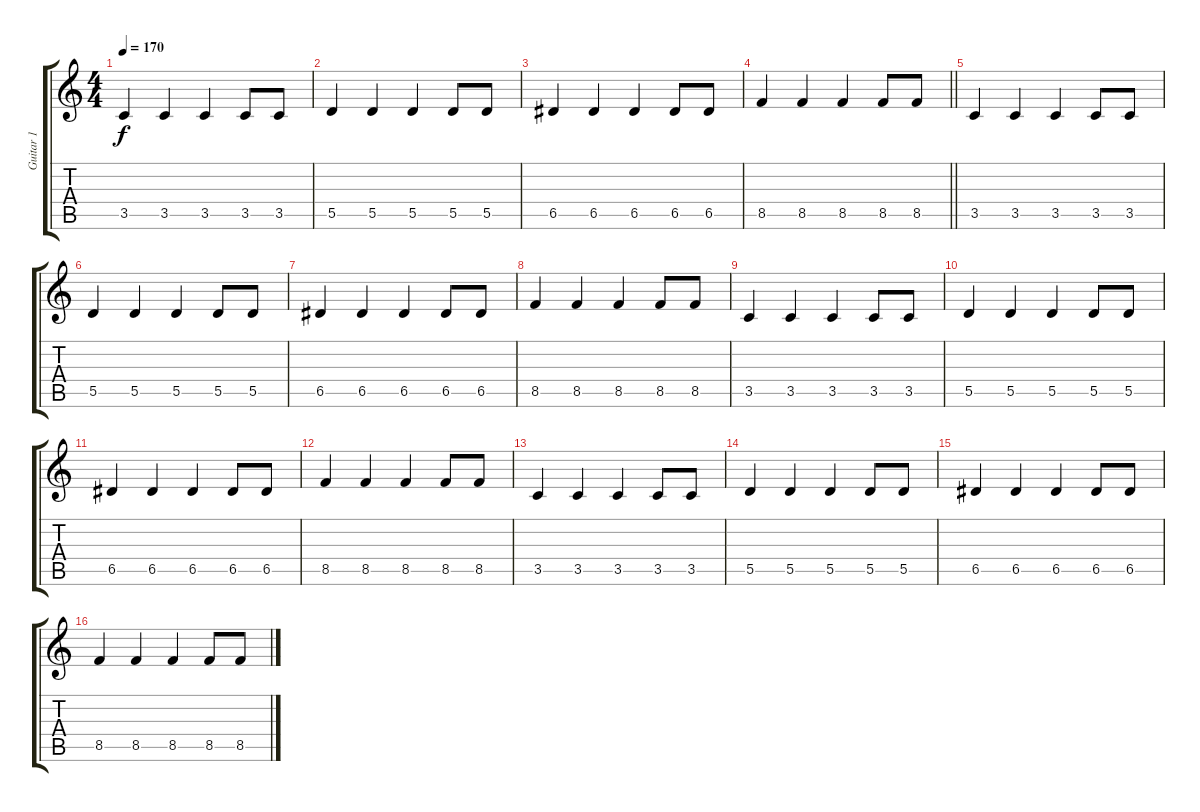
\track ("Guitar 1" "Guitar 1") {instrument distortionguitar}
\staff {score tabs}
\tuning (E4 B3 G3 D3 A2 E2) {hide}
\ts (4 4)
\tempo 170
\clef g2
\ks c
3.5.4{dy f} 3.5.4 3.5.4 3.5.8 3.5.8 |
5.5.4 5.5.4 5.5.4 5.5.8 5.5.8 |
6.5.4 6.5.4 6.5.4 6.5.8 6.5.8 |
\barLineRight lightlight
8.5.4 8.5.4 8.5.4 8.5.8 8.5.8 |
3.5.4 3.5.4 3.5.4 3.5.8 3.5.8 |
5.5.4 5.5.4 5.5.4 5.5.8 5.5.8 |
6.5.4 6.5.4 6.5.4 6.5.8 6.5.8 |
8.5.4 8.5.4 8.5.4 8.5.8 8.5.8 |
3.5.4 3.5.4 3.5.4 3.5.8 3.5.8 |
5.5.4 5.5.4 5.5.4 5.5.8 5.5.8 |
6.5.4 6.5.4 6.5.4 6.5.8 6.5.8 |
8.5.4 8.5.4 8.5.4 8.5.8 8.5.8 |
3.5.4 3.5.4 3.5.4 3.5.8 3.5.8 |
5.5.4 5.5.4 5.5.4 5.5.8 5.5.8 |
6.5.4 6.5.4 6.5.4 6.5.8 6.5.8 |
8.5.4 8.5.4 8.5.4 8.5.8 8.5.8
